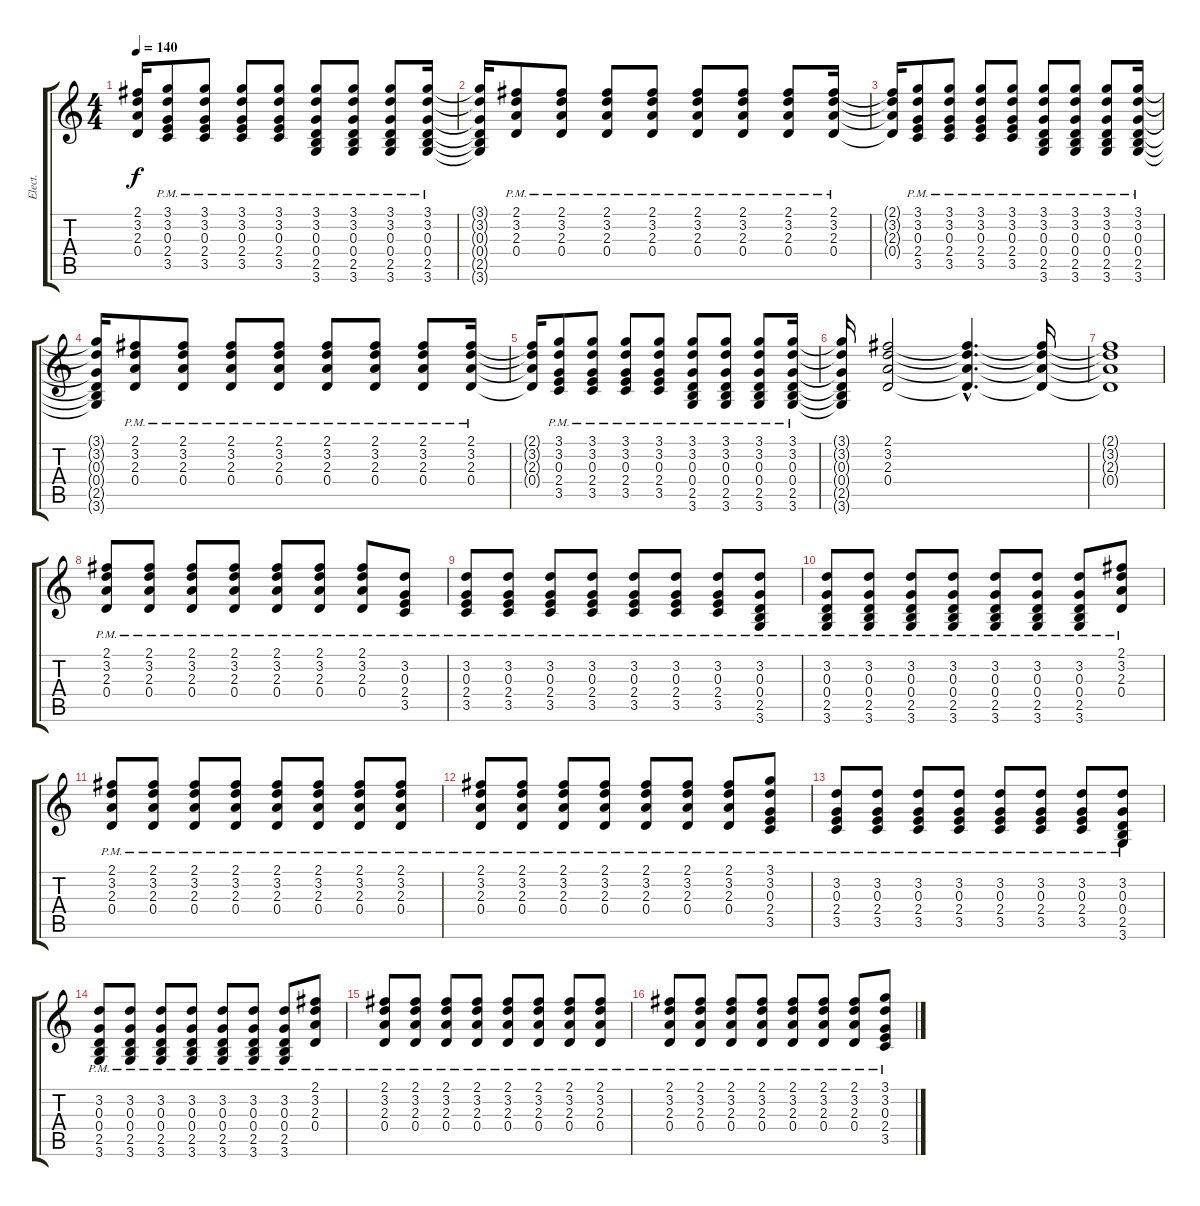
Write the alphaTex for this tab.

\track ("Elect." "Elect.") {instrument distortionguitar}
\staff {score tabs}
\tuning (E4 B3 G3 D3 A2 E2) {hide}
\ts (4 4)
\tempo 140
\clef g2
\ks c
(2.1{t} 3.2{t} 2.3{t} 0.4{t}).16{dy f} (3.1 3.2 0.3 2.4 3.5{pm}).8 (3.1 3.2 0.3 2.4 3.5{pm}).8 (3.1 3.2 0.3 2.4 3.5{pm}).8 (3.1 3.2 0.3 2.4 3.5{pm}).8 (3.1{pm} 3.2 0.3 0.4 2.5 3.6).8 (3.1{pm} 3.2 0.3 0.4 2.5 3.6).8 (3.1{pm} 3.2 0.3 0.4 2.5 3.6).8 (3.1{pm} 3.2 0.3 0.4 2.5 3.6).16 |
(3.1{t} 3.2{t} 0.3{t} 0.4{t} 2.5{t} 3.6{t}).16 (2.1{pm} 3.2 2.3 0.4).8 (2.1{pm} 3.2 2.3 0.4).8 (2.1{pm} 3.2 2.3 0.4).8 (2.1{pm} 3.2 2.3 0.4).8 (2.1{pm} 3.2 2.3 0.4).8 (2.1{pm} 3.2 2.3 0.4).8 (2.1{pm} 3.2 2.3 0.4).8 (2.1{pm} 3.2 2.3 0.4).16 |
(2.1{t} 3.2{t} 2.3{t} 0.4{t}).16 (3.1 3.2 0.3 2.4 3.5{pm}).8 (3.1 3.2 0.3 2.4 3.5{pm}).8 (3.1 3.2 0.3 2.4 3.5{pm}).8 (3.1 3.2 0.3 2.4 3.5{pm}).8 (3.1{pm} 3.2 0.3 0.4 2.5 3.6).8 (3.1{pm} 3.2 0.3 0.4 2.5 3.6).8 (3.1{pm} 3.2 0.3 0.4 2.5 3.6).8 (3.1{pm} 3.2 0.3 0.4 2.5 3.6).16 |
(3.1{t} 3.2{t} 0.3{t} 0.4{t} 2.5{t} 3.6{t}).16 (2.1{pm} 3.2 2.3 0.4).8 (2.1{pm} 3.2 2.3 0.4).8 (2.1{pm} 3.2 2.3 0.4).8 (2.1{pm} 3.2 2.3 0.4).8 (2.1{pm} 3.2 2.3 0.4).8 (2.1{pm} 3.2 2.3 0.4).8 (2.1{pm} 3.2 2.3 0.4).8 (2.1{pm} 3.2 2.3 0.4).16 |
(2.1{t} 3.2{t} 2.3{t} 0.4{t}).16 (3.1 3.2 0.3 2.4 3.5{pm}).8 (3.1 3.2 0.3 2.4 3.5{pm}).8 (3.1 3.2 0.3 2.4 3.5{pm}).8 (3.1 3.2 0.3 2.4 3.5{pm}).8 (3.1{pm} 3.2 0.3 0.4 2.5 3.6).8 (3.1{pm} 3.2 0.3 0.4 2.5 3.6).8 (3.1{pm} 3.2 0.3 0.4 2.5 3.6).8 (3.1{pm} 3.2 0.3 0.4 2.5 3.6).16 |
(3.1{t} 3.2{t} 0.3{t} 0.4{t} 2.5{t} 3.6{t}).16 (2.1 3.2 2.3 0.4).2 (2.1{hac t} 3.2{hac t} 2.3{hac t} 0.4{hac t}).4{d} (2.1{t} 3.2{t} 2.3{t} 0.4{t}).16 |
(2.1{t} 3.2{t} 2.3{t} 0.4{t}).1 |
(2.1{pm} 3.2 2.3 0.4).8{instrument electricguitarmuted} (2.1{pm} 3.2 2.3 0.4).8 (2.1{pm} 3.2 2.3 0.4).8 (2.1{pm} 3.2 2.3 0.4).8 (2.1{pm} 3.2 2.3 0.4).8 (2.1{pm} 3.2 2.3 0.4).8 (2.1{pm} 3.2 2.3 0.4).8 (3.2{pm} 0.3 2.4 3.5).8 |
(3.2{pm} 0.3 2.4 3.5).8 (3.2{pm} 0.3 2.4 3.5).8 (3.2{pm} 0.3 2.4 3.5).8 (3.2{pm} 0.3 2.4 3.5).8 (3.2{pm} 0.3 2.4 3.5).8 (3.2{pm} 0.3 2.4 3.5).8 (3.2{pm} 0.3 2.4 3.5).8 (3.2{pm} 0.3 0.4 2.5 3.6).8 |
(3.2{pm} 0.3 0.4 2.5 3.6).8 (3.2{pm} 0.3 0.4 2.5 3.6).8 (3.2{pm} 0.3 0.4 2.5 3.6).8 (3.2{pm} 0.3 0.4 2.5 3.6).8 (3.2{pm} 0.3 0.4 2.5 3.6).8 (3.2{pm} 0.3 0.4 2.5 3.6).8 (3.2{pm} 0.3 0.4 2.5 3.6).8 (2.1 3.2{pm} 2.3 0.4).8 |
(2.1{pm} 3.2 2.3 0.4).8 (2.1{pm} 3.2 2.3 0.4).8 (2.1{pm} 3.2 2.3 0.4).8 (2.1{pm} 3.2 2.3 0.4).8 (2.1{pm} 3.2 2.3 0.4).8 (2.1{pm} 3.2 2.3 0.4).8 (2.1{pm} 3.2 2.3 0.4).8 (2.1{pm} 3.2 2.3 0.4).8 |
(2.1{pm} 3.2 2.3 0.4).8 (2.1{pm} 3.2 2.3 0.4).8 (2.1{pm} 3.2 2.3 0.4).8 (2.1{pm} 3.2 2.3 0.4).8 (2.1{pm} 3.2 2.3 0.4).8 (2.1{pm} 3.2 2.3 0.4).8 (2.1{pm} 3.2 2.3 0.4).8 (3.1{pm} 3.2 0.3 2.4 3.5).8 |
(3.2{pm} 0.3 2.4 3.5).8 (3.2{pm} 0.3 2.4 3.5).8 (3.2{pm} 0.3 2.4 3.5).8 (3.2{pm} 0.3 2.4 3.5).8 (3.2{pm} 0.3 2.4 3.5).8 (3.2{pm} 0.3 2.4 3.5).8 (3.2{pm} 0.3 2.4 3.5).8 (3.2{pm} 0.3 0.4 2.5 3.6).8 |
(3.2{pm} 0.3 0.4 2.5 3.6).8 (3.2{pm} 0.3 0.4 2.5 3.6).8 (3.2{pm} 0.3 0.4 2.5 3.6).8 (3.2{pm} 0.3 0.4 2.5 3.6).8 (3.2{pm} 0.3 0.4 2.5 3.6).8 (3.2{pm} 0.3 0.4 2.5 3.6).8 (3.2{pm} 0.3 0.4 2.5 3.6).8 (2.1 3.2{pm} 2.3 0.4).8 |
(2.1{pm} 3.2 2.3 0.4).8 (2.1{pm} 3.2 2.3 0.4).8 (2.1{pm} 3.2 2.3 0.4).8 (2.1{pm} 3.2 2.3 0.4).8 (2.1{pm} 3.2 2.3 0.4).8 (2.1{pm} 3.2 2.3 0.4).8 (2.1{pm} 3.2 2.3 0.4).8 (2.1{pm} 3.2 2.3 0.4).8 |
(2.1{pm} 3.2 2.3 0.4).8 (2.1{pm} 3.2 2.3 0.4).8 (2.1{pm} 3.2 2.3 0.4).8 (2.1{pm} 3.2 2.3 0.4).8 (2.1{pm} 3.2 2.3 0.4).8 (2.1{pm} 3.2 2.3 0.4).8 (2.1{pm} 3.2 2.3 0.4).8 (3.1{pm} 3.2 0.3 2.4 3.5).8
